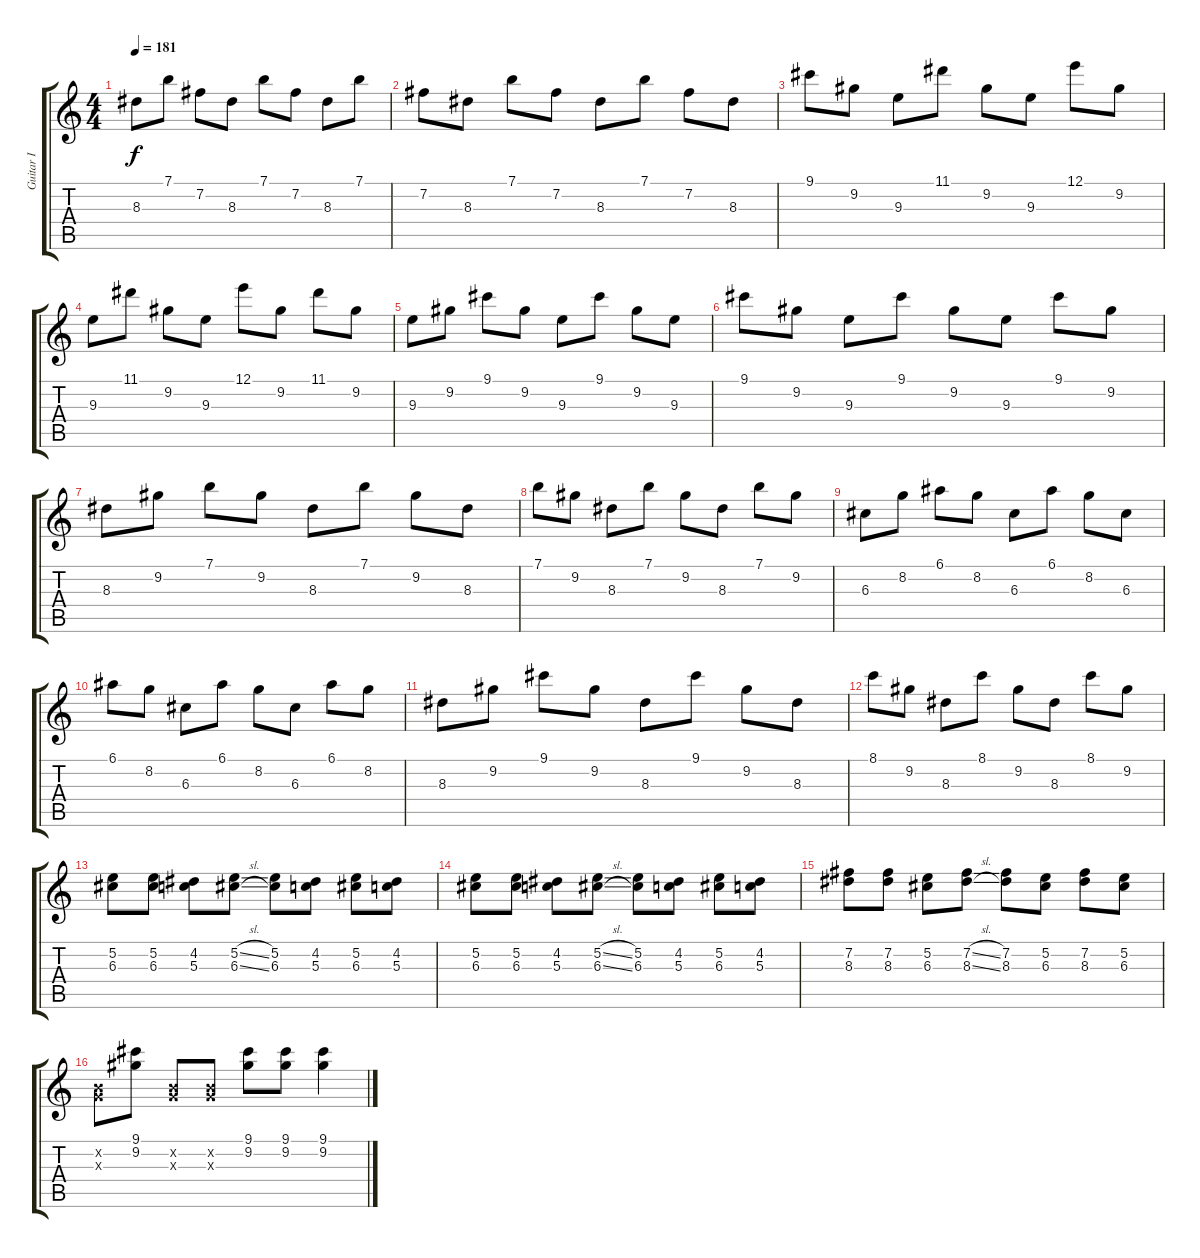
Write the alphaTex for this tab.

\track ("Guitar I" "Guitar I") {instrument distortionguitar}
\staff {score tabs}
\tuning (E4 B3 G3 D3 A2 E2) {hide}
\ts (4 4)
\tempo 181
\clef g2
\ks c
8.3.8{dy f} 7.1.8 7.2.8 8.3.8 7.1.8 7.2.8 8.3.8 7.1.8 |
7.2.8 8.3.8 7.1.8 7.2.8 8.3.8 7.1.8 7.2.8 8.3.8 |
9.1.8 9.2.8 9.3.8 11.1.8 9.2.8 9.3.8 12.1.8 9.2.8 |
9.3.8 11.1.8 9.2.8 9.3.8 12.1.8 9.2.8 11.1.8 9.2.8 |
9.3.8 9.2.8 9.1.8 9.2.8 9.3.8 9.1.8 9.2.8 9.3.8 |
9.1.8 9.2.8 9.3.8 9.1.8 9.2.8 9.3.8 9.1.8 9.2.8 |
8.3.8 9.2.8 7.1.8 9.2.8 8.3.8 7.1.8 9.2.8 8.3.8 |
7.1.8 9.2.8 8.3.8 7.1.8 9.2.8 8.3.8 7.1.8 9.2.8 |
6.3.8 8.2.8 6.1.8 8.2.8 6.3.8 6.1.8 8.2.8 6.3.8 |
6.1.8 8.2.8 6.3.8 6.1.8 8.2.8 6.3.8 6.1.8 8.2.8 |
8.3.8 9.2.8 9.1.8 9.2.8 8.3.8 9.1.8 9.2.8 8.3.8 |
8.1.8 9.2.8 8.3.8 8.1.8 9.2.8 8.3.8 8.1.8 9.2.8 |
(5.2 6.3).8 (5.2 6.3).8 (4.2 5.3).8 (5.2{sl} 6.3{sl}).8 (5.2 6.3).8 (4.2 5.3).8 (5.2 6.3).8 (4.2 5.3).8 |
(5.2 6.3).8 (5.2 6.3).8 (4.2 5.3).8 (5.2{sl} 6.3{sl}).8 (5.2 6.3).8 (4.2 5.3).8 (5.2 6.3).8 (4.2 5.3).8 |
(7.2 8.3).8 (7.2 8.3).8 (5.2 6.3).8 (7.2{sl} 8.3{sl}).8 (7.2 8.3).8 (5.2 6.3).8 (7.2 8.3).8 (5.2 6.3).8 |
(0.2{x} 0.3{x}).8 (9.1 9.2).8 (0.2{x} 0.3{x}).8 (0.2{x} 0.3{x}).8 (9.1 9.2).8 (9.1 9.2).8 (9.1 9.2).4
